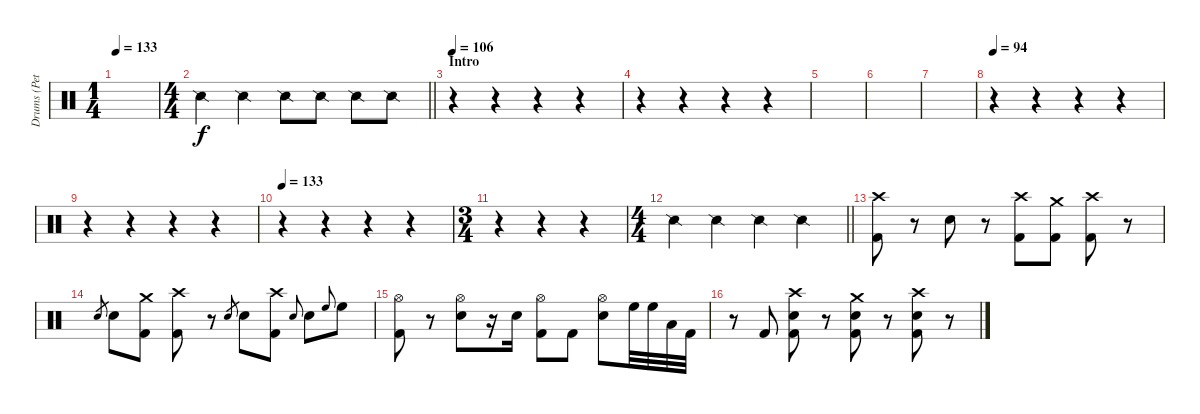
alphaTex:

\track ("Drums (Peter)" "Drums (Pet") {instrument percussion}
\staff {score}
\articulation defaults
\ts (1 4)
\tempo 133
\clef neutral
\ks c
|
\ts (4 4)
\barLineRight lightlight "Snare (side stick) 2".4 "Snare (side stick) 2".4 "Snare (side stick) 2".8 "Snare (side stick) 2".8 "Snare (side stick) 2".8 "Snare (side stick) 2".8
|
\section ("" "Intro")
\tempo 106
r.4 r.4 r.4 r.4 |
r.4 r.4 r.4 r.4 |
|
|
|
\tempo 94
r.4 r.4 r.4 r.4 |
r.4 r.4 r.4 r.4 |
\tempo 133
r.4 r.4 r.4 r.4 |
\ts (3 4)
r.4 r.4 r.4 |
\ts (4 4)
\barLineRight lightlight "Snare (side stick) 2".4 "Snare (side stick) 2".4 "Snare (side stick) 2".4 "Snare (side stick) 2".4
|
("Crash high (hit)" "Kick (hit) 2").8 r.8 "Snare (hit) 2".8 r.8 ("Crash high (hit)" "Kick (hit) 2").8 ("Crash medium (hit)" "Kick (hit) 2").8 ("Crash high (hit)" "Kick (hit) 2").8 r.8 |
"Electric Snare (hit)".8{gr} "Snare (hit) 2".8 ("Crash medium (hit)" "Kick (hit) 2").8 ("Crash high (hit)" "Kick (hit) 2").8 r.8 "Snare (hit) 2".8{gr} "Snare (hit) 2".8 ("Crash high (hit)" "Kick (hit) 2").8 "Snare (hit) 2".8{gr onbeat} "Snare (hit) 2".8 "High Floor Tom (hit)".8{gr onbeat} "High Floor Tom (hit)".8 |
("Hi-Hat (open)" "Kick (hit) 2").8 r.8 ("Hi-Hat (open)" "Snare (hit) 2").8 r.16 "Snare (hit) 2".16 ("Hi-Hat (open)" "Kick (hit) 2").8 "Kick (hit) 2".8 ("Hi-Hat (open)" "Snare (hit) 2").8 "High Floor Tom (hit)".32 "High Floor Tom (hit)".32 "Low Floor Tom (hit)".32 "Kick (hit) 2".32 |
r.8 "Kick (hit) 2".8 ("Crash high (hit)" "Snare (hit) 2" "Kick (hit) 2").8 r.8 ("Crash medium (hit)" "Snare (hit) 2" "Kick (hit) 2").8 r.8 ("Crash high (hit)" "Snare (hit) 2" "Kick (hit) 2").8 r.8
